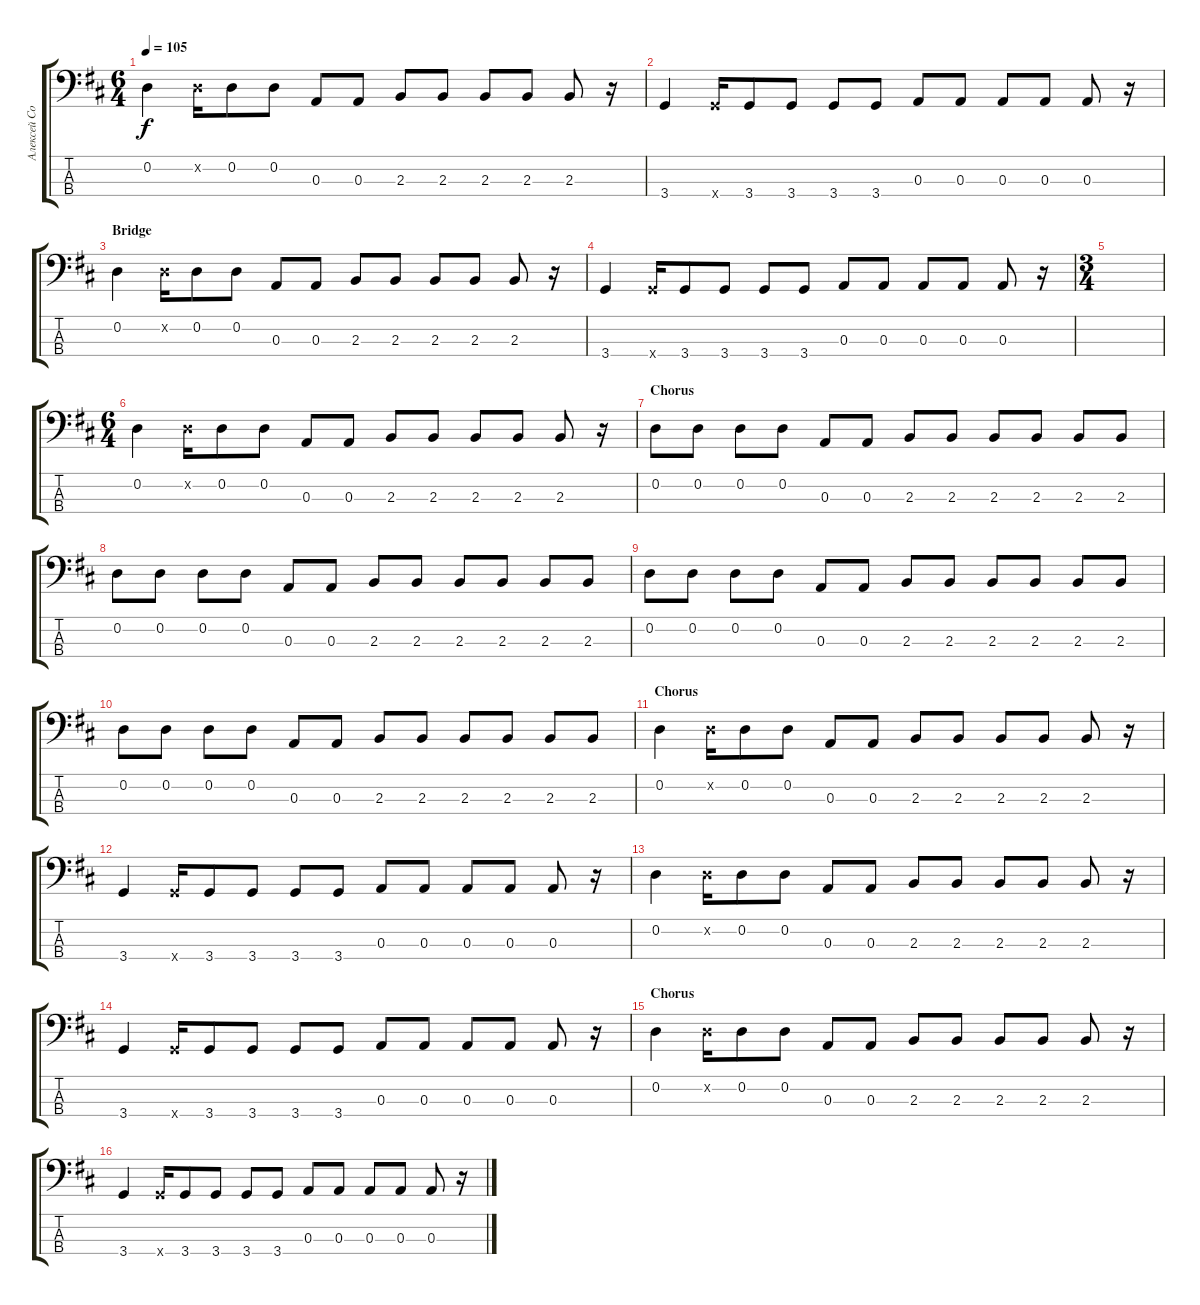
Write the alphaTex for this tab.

\track ("Алексей Соловьёв" "Алексей Со") {instrument slapbass1}
\staff {score tabs}
\tuning (G2 D2 A1 E1) {hide}
\ts (6 4)
\tempo 105
\clef f4
\ks d
0.2.4{dy f} 0.2{x}.16 0.2.8 0.2.8 0.3.8 0.3.8 2.3.8 2.3.8 2.3.8 2.3.8 2.3.8 r.16 |
3.4.4 3.4{x}.16 3.4.8 3.4.8 3.4.8 3.4.8 0.3.8 0.3.8 0.3.8 0.3.8 0.3.8 r.16 |
\section ("" "Bridge")
0.2.4 0.2{x}.16 0.2.8 0.2.8 0.3.8 0.3.8 2.3.8 2.3.8 2.3.8 2.3.8 2.3.8 r.16 |
3.4.4 3.4{x}.16 3.4.8 3.4.8 3.4.8 3.4.8 0.3.8 0.3.8 0.3.8 0.3.8 0.3.8 r.16 |
\ts (3 4)
|
\ts (6 4)
0.2.4 0.2{x}.16 0.2.8 0.2.8 0.3.8 0.3.8 2.3.8 2.3.8 2.3.8 2.3.8 2.3.8 r.16 |
\section ("" "Chorus")
0.2.8 0.2.8 0.2.8 0.2.8 0.3.8 0.3.8 2.3.8 2.3.8 2.3.8 2.3.8 2.3.8 2.3.8 |
0.2.8 0.2.8 0.2.8 0.2.8 0.3.8 0.3.8 2.3.8 2.3.8 2.3.8 2.3.8 2.3.8 2.3.8 |
0.2.8 0.2.8 0.2.8 0.2.8 0.3.8 0.3.8 2.3.8 2.3.8 2.3.8 2.3.8 2.3.8 2.3.8 |
0.2.8 0.2.8 0.2.8 0.2.8 0.3.8 0.3.8 2.3.8 2.3.8 2.3.8 2.3.8 2.3.8 2.3.8 |
\section ("" "Chorus")
0.2.4 0.2{x}.16 0.2.8 0.2.8 0.3.8 0.3.8 2.3.8 2.3.8 2.3.8 2.3.8 2.3.8 r.16 |
3.4.4 3.4{x}.16 3.4.8 3.4.8 3.4.8 3.4.8 0.3.8 0.3.8 0.3.8 0.3.8 0.3.8 r.16 |
0.2.4 0.2{x}.16 0.2.8 0.2.8 0.3.8 0.3.8 2.3.8 2.3.8 2.3.8 2.3.8 2.3.8 r.16 |
3.4.4 3.4{x}.16 3.4.8 3.4.8 3.4.8 3.4.8 0.3.8 0.3.8 0.3.8 0.3.8 0.3.8 r.16 |
\section ("" "Chorus")
0.2.4 0.2{x}.16 0.2.8 0.2.8 0.3.8 0.3.8 2.3.8 2.3.8 2.3.8 2.3.8 2.3.8 r.16 |
3.4.4 3.4{x}.16 3.4.8 3.4.8 3.4.8 3.4.8 0.3.8 0.3.8 0.3.8 0.3.8 0.3.8 r.16
